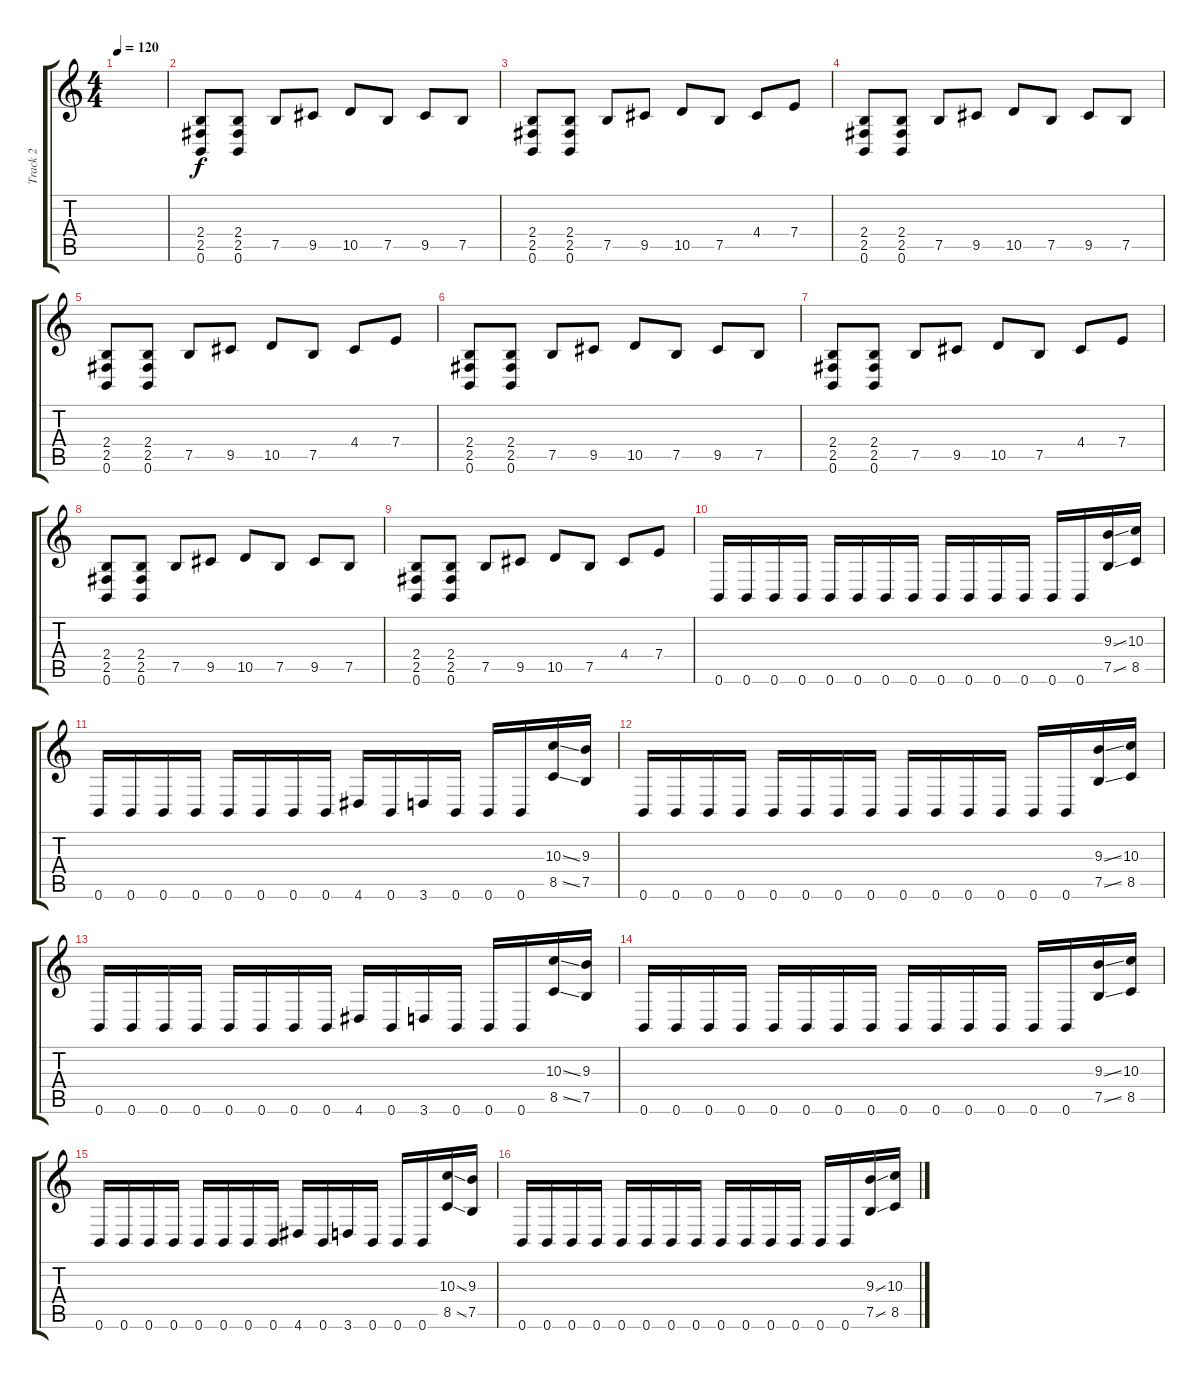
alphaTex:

\track ("Track 2" "Track 2") {instrument overdrivenguitar}
\staff {score tabs}
\tuning (D4 G3 D3 A2 E2 B1) {hide}
\ts (4 4)
\tempo 120
\clef g2
\ks c
|
(2.4 2.5 0.6).8 (2.4 2.5 0.6).8 7.5.8 9.5.8 10.5.8 7.5.8 9.5.8 7.5.8 |
(2.4 2.5 0.6).8 (2.4 2.5 0.6).8 7.5.8 9.5.8 10.5.8 7.5.8 4.4.8 7.4.8 |
(2.4 2.5 0.6).8 (2.4 2.5 0.6).8 7.5.8 9.5.8 10.5.8 7.5.8 9.5.8 7.5.8 |
(2.4 2.5 0.6).8 (2.4 2.5 0.6).8 7.5.8 9.5.8 10.5.8 7.5.8 4.4.8 7.4.8 |
(2.4 2.5 0.6).8 (2.4 2.5 0.6).8 7.5.8 9.5.8 10.5.8 7.5.8 9.5.8 7.5.8 |
(2.4 2.5 0.6).8 (2.4 2.5 0.6).8 7.5.8 9.5.8 10.5.8 7.5.8 4.4.8 7.4.8 |
(2.4 2.5 0.6).8 (2.4 2.5 0.6).8 7.5.8 9.5.8 10.5.8 7.5.8 9.5.8 7.5.8 |
(2.4 2.5 0.6).8 (2.4 2.5 0.6).8 7.5.8 9.5.8 10.5.8 7.5.8 4.4.8 7.4.8 |
0.6.16 0.6.16 0.6.16 0.6.16 0.6.16 0.6.16 0.6.16 0.6.16 0.6.16 0.6.16 0.6.16 0.6.16 0.6.16 0.6.16 (9.3{ss} 7.5{ss}).16 (10.3 8.5).16 |
0.6.16 0.6.16 0.6.16 0.6.16 0.6.16 0.6.16 0.6.16 0.6.16 4.6.16 0.6.16 3.6.16 0.6.16 0.6.16 0.6.16 (10.3{ss} 8.5{ss}).16 (9.3 7.5).16 |
0.6.16 0.6.16 0.6.16 0.6.16 0.6.16 0.6.16 0.6.16 0.6.16 0.6.16 0.6.16 0.6.16 0.6.16 0.6.16 0.6.16 (9.3{ss} 7.5{ss}).16 (10.3 8.5).16 |
0.6.16 0.6.16 0.6.16 0.6.16 0.6.16 0.6.16 0.6.16 0.6.16 4.6.16 0.6.16 3.6.16 0.6.16 0.6.16 0.6.16 (10.3{ss} 8.5{ss}).16 (9.3 7.5).16 |
0.6.16 0.6.16 0.6.16 0.6.16 0.6.16 0.6.16 0.6.16 0.6.16 0.6.16 0.6.16 0.6.16 0.6.16 0.6.16 0.6.16 (9.3{ss} 7.5{ss}).16 (10.3 8.5).16 |
0.6.16 0.6.16 0.6.16 0.6.16 0.6.16 0.6.16 0.6.16 0.6.16 4.6.16 0.6.16 3.6.16 0.6.16 0.6.16 0.6.16 (10.3{ss} 8.5{ss}).16 (9.3 7.5).16 |
0.6.16 0.6.16 0.6.16 0.6.16 0.6.16 0.6.16 0.6.16 0.6.16 0.6.16 0.6.16 0.6.16 0.6.16 0.6.16 0.6.16 (9.3{ss} 7.5{ss}).16 (10.3 8.5).16
